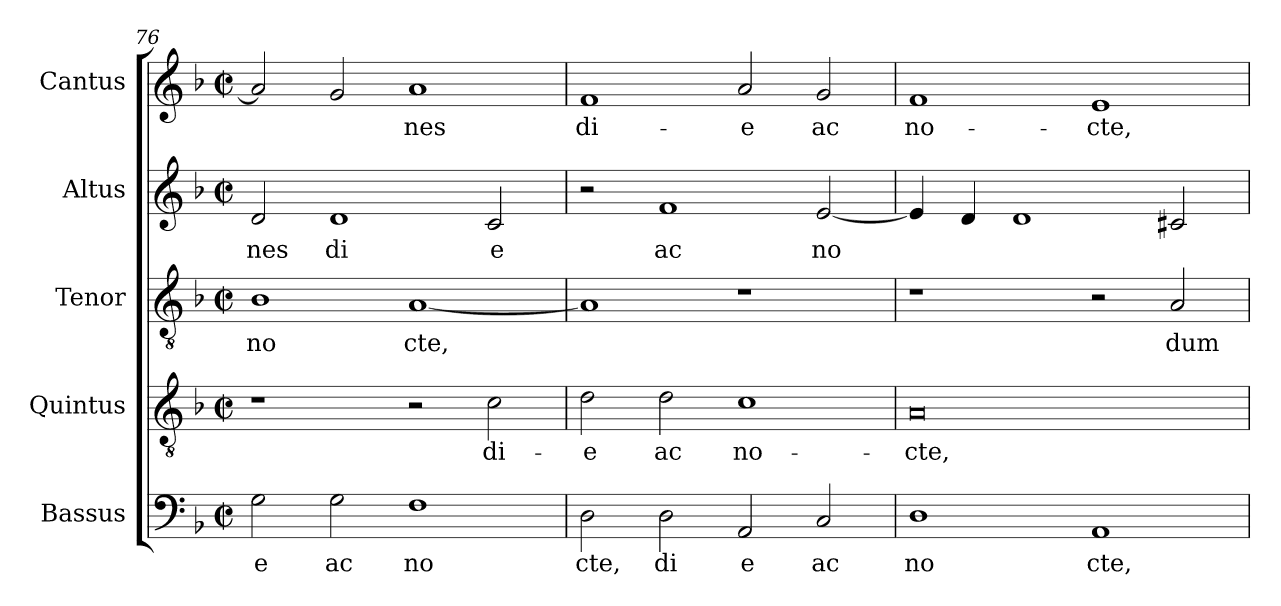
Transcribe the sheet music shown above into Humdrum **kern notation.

**kern	**text	**kern	**text	**kern	**text	**kern	**text	**kern	**text
*part5	*part5	*part4	*part4	*part3	*part3	*part2	*part2	*part1	*part1
*staff5	*staff5	*staff4	*staff4	*staff3	*staff3	*staff2	*staff2	*staff1	*staff1
*I"Bassus	*	*I"Quintus	*	*I"Tenor	*	*I"Altus	*	*I"Cantus	*
*clefF4	*	*clefGv2	*	*clefGv2	*	*clefG2	*	*clefG2	*
*k[b-]	*	*k[b-]	*	*k[b-]	*	*k[b-]	*	*k[b-]	*
*F:	*	*F:	*	*F:	*	*F:	*	*F:	*
*M2/2	*	*M2/2	*	*M2/2	*	*M2/2	*	*M2/2	*
*met(c|)	*	*met(c|)	*	*met(c|)	*	*met(c|)	*	*met(c|)	*
=76	=76	=76	=76	=76	=76	=76	=76	=76	=76
!	!LO:LY:b:cj	!	!	!	!LO:LY:b:cj	!	!LO:LY:b:cj	!	!
2G\	e	1r	.	1B-	no	2d/	nes	2a/]	.
!	!LO:LY:b:cj	!	!	!	!	!	!LO:LY:b:cj	!	!
2G\	ac	.	.	.	.	1d	di	2g/	.
!	!LO:LY:b:cj	!	!	!	!LO:LY:b:cj	!	!	!	!LO:LY:b:cj
1F	no	2r	.	[<1A	cte,	.	.	1a	-nes
!	!	!	!LO:LY:b:cj	!	!	!	!LO:LY:b:cj	!	!
.	.	2c\	di-	.	.	2c/	e	.	.
=77	=77	=77	=77	=77	=77	=77	=77	=77	=77
!	!LO:LY:b:cj	!	!LO:LY:b:cj	!	!	!	!	!	!LO:LY:b:cj
2D\	cte,	2d\	-e	1A]	.	2r	.	1f	di-
!	!LO:LY:b:cj	!	!LO:LY:b:cj	!	!	!	!LO:LY:b:cj	!	!
2D\	di	2d\	ac	.	.	1f	ac	.	.
!	!LO:LY:b:cj	!	!LO:LY:b:cj	!	!	!	!	!	!LO:LY:b:cj
2AA/	e	1c	no-	1r	.	.	.	2a/	-e
!	!LO:LY:b:cj	!	!	!	!	!	!LO:LY:b:cj	!	!LO:LY:b:cj
2C/	ac	.	.	.	.	[<2e/	no	2g/	ac
=78	=78	=78	=78	=78	=78	=78	=78	=78	=78
!	!LO:LY:b:cj	!	!LO:LY:b:cj	!	!	!	!	!	!LO:LY:b:cj
1D	no	0A	-cte,	1r	.	4e/]	.	1f	no-
.	.	.	.	.	.	4d/	.	.	.
.	.	.	.	.	.	1d	.	.	.
!	!LO:LY:b:cj	!	!	!	!	!	!	!	!LO:LY:b:cj
1AA	cte,	.	.	2r	.	.	.	1e	-cte,
!	!	!	!	!	!LO:LY:b:cj	!	!	!	!
.	.	.	.	2A/	dum	2c#X/	.	.	.
=	=	=	=	=	=	=	=	=	=
*-	*-	*-	*-	*-	*-	*-	*-	*-	*-
